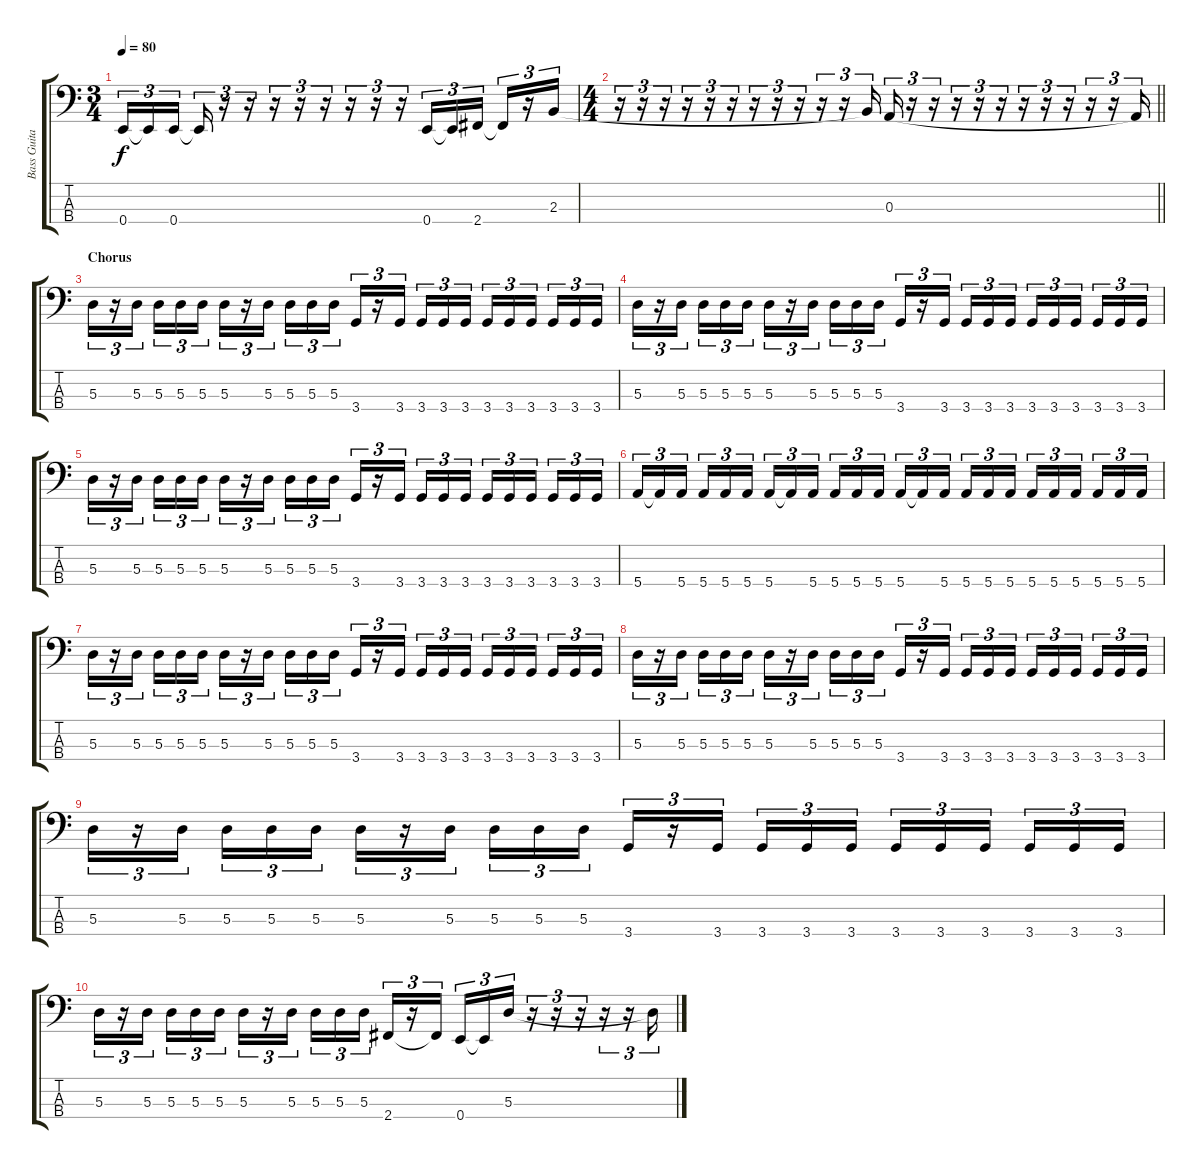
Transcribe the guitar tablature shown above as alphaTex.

\track ("Bass Guitar" "Bass Guita") {instrument electricbassfinger}
\staff {score tabs}
\tuning (G2 D2 A1 E1) {hide}
\ts (3 4)
\tempo 80
\clef f4
\ks c
0.4.16{tu (3 2) dy f} 0.4{t}.16{tu (3 2)} 0.4.16{tu (3 2) beam splitsecondary} 0.4{t}.16{tu (3 2)} r.16{tu (3 2)} r.16{tu (3 2)} r.16{tu (3 2)} r.16{tu (3 2)} r.16{tu (3 2)} r.16{tu (3 2)} r.16{tu (3 2)} r.16{tu (3 2)} 0.4.16{tu (3 2)} 0.4{t}.16{tu (3 2)} 2.4.16{tu (3 2) beam splitsecondary} 2.4{t}.16{tu (3 2)} r.16{tu (3 2)} 2.3.16{tu (3 2)} |
\ts (4 4)
\barLineRight lightlight
r.16{tu (3 2)} r.16{tu (3 2)} r.16{tu (3 2)} r.16{tu (3 2)} r.16{tu (3 2)} r.16{tu (3 2)} r.16{tu (3 2)} r.16{tu (3 2)} r.16{tu (3 2)} r.16{tu (3 2)} r.16{tu (3 2)} 2.3{t}.16{tu (3 2)} 0.3.16{tu (3 2)} r.16{tu (3 2)} r.16{tu (3 2)} r.16{tu (3 2)} r.16{tu (3 2)} r.16{tu (3 2)} r.16{tu (3 2)} r.16{tu (3 2)} r.16{tu (3 2)} r.16{tu (3 2)} r.16{tu (3 2)} 0.3{t}.16{tu (3 2)} |
\section ("" "Chorus")
5.3.16{tu (3 2)} r.16{tu (3 2)} 5.3.16{tu (3 2) beam splitsecondary} 5.3.16{tu (3 2)} 5.3.16{tu (3 2)} 5.3.16{tu (3 2)} 5.3.16{tu (3 2)} r.16{tu (3 2)} 5.3.16{tu (3 2) beam splitsecondary} 5.3.16{tu (3 2)} 5.3.16{tu (3 2)} 5.3.16{tu (3 2)} 3.4.16{tu (3 2)} r.16{tu (3 2)} 3.4.16{tu (3 2) beam splitsecondary} 3.4.16{tu (3 2)} 3.4.16{tu (3 2)} 3.4.16{tu (3 2)} 3.4.16{tu (3 2)} 3.4.16{tu (3 2)} 3.4.16{tu (3 2) beam splitsecondary} 3.4.16{tu (3 2)} 3.4.16{tu (3 2)} 3.4.16{tu (3 2)} |
5.3.16{tu (3 2)} r.16{tu (3 2)} 5.3.16{tu (3 2) beam splitsecondary} 5.3.16{tu (3 2)} 5.3.16{tu (3 2)} 5.3.16{tu (3 2)} 5.3.16{tu (3 2)} r.16{tu (3 2)} 5.3.16{tu (3 2) beam splitsecondary} 5.3.16{tu (3 2)} 5.3.16{tu (3 2)} 5.3.16{tu (3 2)} 3.4.16{tu (3 2)} r.16{tu (3 2)} 3.4.16{tu (3 2) beam splitsecondary} 3.4.16{tu (3 2)} 3.4.16{tu (3 2)} 3.4.16{tu (3 2)} 3.4.16{tu (3 2)} 3.4.16{tu (3 2)} 3.4.16{tu (3 2) beam splitsecondary} 3.4.16{tu (3 2)} 3.4.16{tu (3 2)} 3.4.16{tu (3 2)} |
5.3.16{tu (3 2)} r.16{tu (3 2)} 5.3.16{tu (3 2) beam splitsecondary} 5.3.16{tu (3 2)} 5.3.16{tu (3 2)} 5.3.16{tu (3 2)} 5.3.16{tu (3 2)} r.16{tu (3 2)} 5.3.16{tu (3 2) beam splitsecondary} 5.3.16{tu (3 2)} 5.3.16{tu (3 2)} 5.3.16{tu (3 2)} 3.4.16{tu (3 2)} r.16{tu (3 2)} 3.4.16{tu (3 2) beam splitsecondary} 3.4.16{tu (3 2)} 3.4.16{tu (3 2)} 3.4.16{tu (3 2)} 3.4.16{tu (3 2)} 3.4.16{tu (3 2)} 3.4.16{tu (3 2) beam splitsecondary} 3.4.16{tu (3 2)} 3.4.16{tu (3 2)} 3.4.16{tu (3 2)} |
5.4.16{tu (3 2)} 5.4{t}.16{tu (3 2)} 5.4.16{tu (3 2) beam splitsecondary} 5.4.16{tu (3 2)} 5.4.16{tu (3 2)} 5.4.16{tu (3 2)} 5.4.16{tu (3 2)} 5.4{t}.16{tu (3 2)} 5.4.16{tu (3 2) beam splitsecondary} 5.4.16{tu (3 2)} 5.4.16{tu (3 2)} 5.4.16{tu (3 2)} 5.4.16{tu (3 2)} 5.4{t}.16{tu (3 2)} 5.4.16{tu (3 2) beam splitsecondary} 5.4.16{tu (3 2)} 5.4.16{tu (3 2)} 5.4.16{tu (3 2)} 5.4.16{tu (3 2)} 5.4.16{tu (3 2)} 5.4.16{tu (3 2) beam splitsecondary} 5.4.16{tu (3 2)} 5.4.16{tu (3 2)} 5.4.16{tu (3 2)} |
5.3.16{tu (3 2)} r.16{tu (3 2)} 5.3.16{tu (3 2) beam splitsecondary} 5.3.16{tu (3 2)} 5.3.16{tu (3 2)} 5.3.16{tu (3 2)} 5.3.16{tu (3 2)} r.16{tu (3 2)} 5.3.16{tu (3 2) beam splitsecondary} 5.3.16{tu (3 2)} 5.3.16{tu (3 2)} 5.3.16{tu (3 2)} 3.4.16{tu (3 2)} r.16{tu (3 2)} 3.4.16{tu (3 2) beam splitsecondary} 3.4.16{tu (3 2)} 3.4.16{tu (3 2)} 3.4.16{tu (3 2)} 3.4.16{tu (3 2)} 3.4.16{tu (3 2)} 3.4.16{tu (3 2) beam splitsecondary} 3.4.16{tu (3 2)} 3.4.16{tu (3 2)} 3.4.16{tu (3 2)} |
5.3.16{tu (3 2)} r.16{tu (3 2)} 5.3.16{tu (3 2) beam splitsecondary} 5.3.16{tu (3 2)} 5.3.16{tu (3 2)} 5.3.16{tu (3 2)} 5.3.16{tu (3 2)} r.16{tu (3 2)} 5.3.16{tu (3 2) beam splitsecondary} 5.3.16{tu (3 2)} 5.3.16{tu (3 2)} 5.3.16{tu (3 2)} 3.4.16{tu (3 2)} r.16{tu (3 2)} 3.4.16{tu (3 2) beam splitsecondary} 3.4.16{tu (3 2)} 3.4.16{tu (3 2)} 3.4.16{tu (3 2)} 3.4.16{tu (3 2)} 3.4.16{tu (3 2)} 3.4.16{tu (3 2) beam splitsecondary} 3.4.16{tu (3 2)} 3.4.16{tu (3 2)} 3.4.16{tu (3 2)} |
5.3.16{tu (3 2)} r.16{tu (3 2)} 5.3.16{tu (3 2) beam splitsecondary} 5.3.16{tu (3 2)} 5.3.16{tu (3 2)} 5.3.16{tu (3 2)} 5.3.16{tu (3 2)} r.16{tu (3 2)} 5.3.16{tu (3 2) beam splitsecondary} 5.3.16{tu (3 2)} 5.3.16{tu (3 2)} 5.3.16{tu (3 2)} 3.4.16{tu (3 2)} r.16{tu (3 2)} 3.4.16{tu (3 2) beam splitsecondary} 3.4.16{tu (3 2)} 3.4.16{tu (3 2)} 3.4.16{tu (3 2)} 3.4.16{tu (3 2)} 3.4.16{tu (3 2)} 3.4.16{tu (3 2) beam splitsecondary} 3.4.16{tu (3 2)} 3.4.16{tu (3 2)} 3.4.16{tu (3 2)} |
5.3.16{tu (3 2)} r.16{tu (3 2)} 5.3.16{tu (3 2) beam splitsecondary} 5.3.16{tu (3 2)} 5.3.16{tu (3 2)} 5.3.16{tu (3 2)} 5.3.16{tu (3 2)} r.16{tu (3 2)} 5.3.16{tu (3 2) beam splitsecondary} 5.3.16{tu (3 2)} 5.3.16{tu (3 2)} 5.3.16{tu (3 2)} 2.4.16{tu (3 2)} r.16{tu (3 2)} 2.4{t}.16{tu (3 2) beam splitsecondary} 0.4.16{tu (3 2)} 0.4{t}.16{tu (3 2)} 5.3.16{tu (3 2)} r.16{tu (3 2)} r.16{tu (3 2)} r.16{tu (3 2)} r.16{tu (3 2)} r.16{tu (3 2)} 5.3{t}.16{tu (3 2)}
